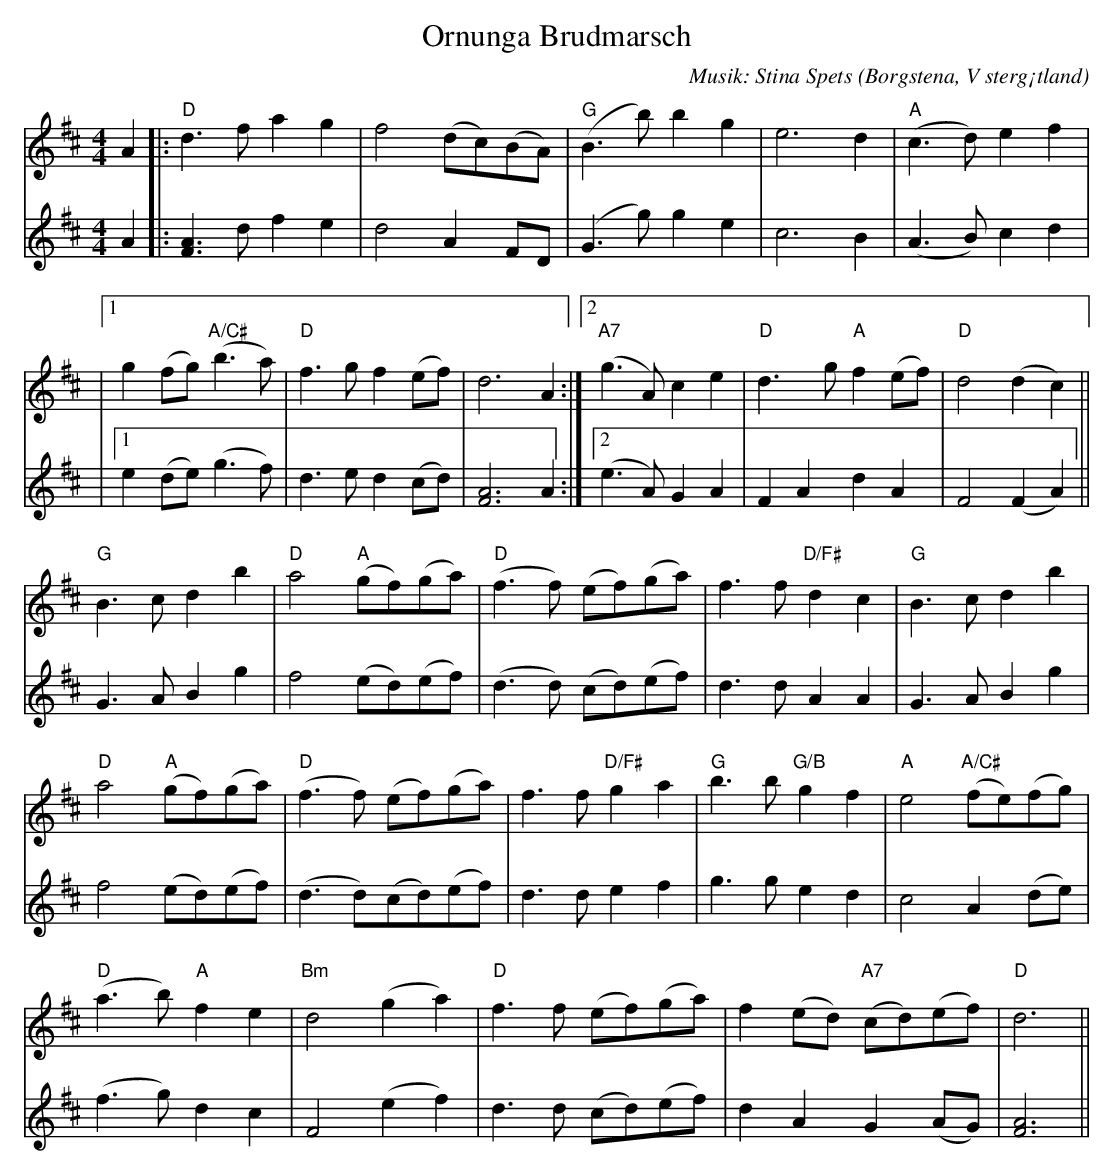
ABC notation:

X:1
T:Ornunga Brudmarsch
C:Musik: Stina Spets
O:Borgstena, V sterg¡tland
M:4/4
V:1
V:2
K:Dmaj
V:1
A2 |: "D"d3fa2g2 | f4(dc)(BA) | "G"(B3b)b2g2 | e6d2 | "A"(c3d)e2f2 |
V:2
A2 |: [AF]3 df2e2 | d4 A2FD | (G3g)g2e2 | c6B2 | (A3B)c2d2 |
V:1
|1 g2(fg)"A/C#"(b3a) | "D"f3gf2(ef) | d6A2 :|2 "A7"(g3A)c2e2 | "D"d3g"A"f2(ef) | "D"d4(d2c2) ||
V:2
[I:repbra = 0]|1 e2 (de)(g3f) | d3ed2(cd) | [AF]6A2 :|2 (e3A)G2A2 | F2A2d2A2 | F4(F2A2) ||
V:1
"G"B3cd2b2 | "D"a4"A"(gf)(ga) | "D"(f3f) (ef)(ga) | f3f"D/F#"d2c2 | "G"B3cd2b2 |
V:2
G3AB2g2 | f4(ed)(ef) | (d3d) (cd)(ef) | d3dA2A2 | G3AB2g2 |
V:1
"D"a4"A"(gf)(ga) | "D"(f3f) (ef)(ga) | f3f"D/F#"g2a2 | "G"b3b"G/B"g2f2 | "A"e4"A/C#"(fe)(fg) |
V:2
f4(ed)(ef) | (d3d)(cd)(ef) | d3de2f2 | g3ge2d2 | c4A2(de) |
V:1
"D"(a3b)"A"f2e2 | "Bm"d4(g2a2) | "D"f3f (ef)(ga) | f2(ed) "A7"(cd)(ef) | "D"d6 ||
V:2
(f3g)d2c2 | F4(e2f2) | d3d (cd)(ef) | d2A2G2(AG) | [AF]6 ||
